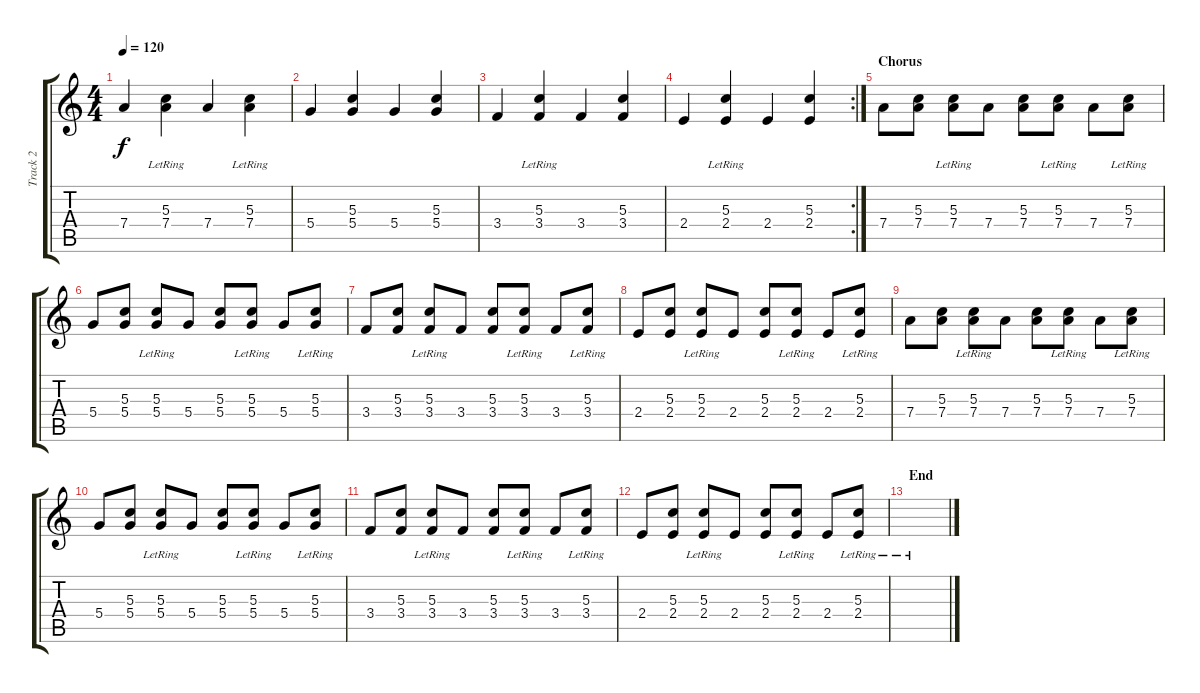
\track ("Track 2" "Track 2") {instrument acousticguitarsteel}
\staff {score tabs}
\tuning (E4 B3 G3 D3 A2 E2) {hide}
\ts (4 4)
\tempo 120
\clef g2
\ks c
7.4.4{dy f} (5.3{lr} 7.4).4 7.4.4 (5.3{lr} 7.4).4 |
5.4.4 (5.3 5.4).4 5.4.4 (5.3 5.4).4 |
3.4.4 (5.3{lr} 3.4).4 3.4.4 (5.3 3.4).4 |
\rc 2
2.4.4 (5.3{lr} 2.4).4 2.4.4 (5.3 2.4).4 |
\section ("" "Chorus")
7.4.8 (5.3 7.4).8 (5.3{lr} 7.4).8 7.4.8 (5.3 7.4).8 (5.3{lr} 7.4).8 7.4.8 (5.3{lr} 7.4).8 |
5.4.8 (5.3 5.4).8 (5.3{lr} 5.4).8 5.4.8 (5.3 5.4).8 (5.3{lr} 5.4).8 5.4.8 (5.3{lr} 5.4).8 |
3.4.8 (5.3 3.4).8 (5.3{lr} 3.4).8 3.4.8 (5.3 3.4).8 (5.3{lr} 3.4).8 3.4.8 (5.3{lr} 3.4).8 |
2.4.8 (5.3 2.4).8 (5.3{lr} 2.4).8 2.4.8 (5.3 2.4).8 (5.3{lr} 2.4).8 2.4.8 (5.3{lr} 2.4).8 |
7.4.8 (5.3 7.4).8 (5.3{lr} 7.4).8 7.4.8 (5.3 7.4).8 (5.3{lr} 7.4).8 7.4.8 (5.3{lr} 7.4).8 |
5.4.8 (5.3 5.4).8 (5.3{lr} 5.4).8 5.4.8 (5.3 5.4).8 (5.3{lr} 5.4).8 5.4.8 (5.3{lr} 5.4).8 |
3.4.8 (5.3 3.4).8 (5.3{lr} 3.4).8 3.4.8 (5.3 3.4).8 (5.3{lr} 3.4).8 3.4.8 (5.3{lr} 3.4).8 |
2.4.8 (5.3 2.4).8 (5.3{lr} 2.4).8 2.4.8 (5.3 2.4).8 (5.3{lr} 2.4).8 2.4.8 (5.3{lr} 2.4).8 |
\section ("" "End")
